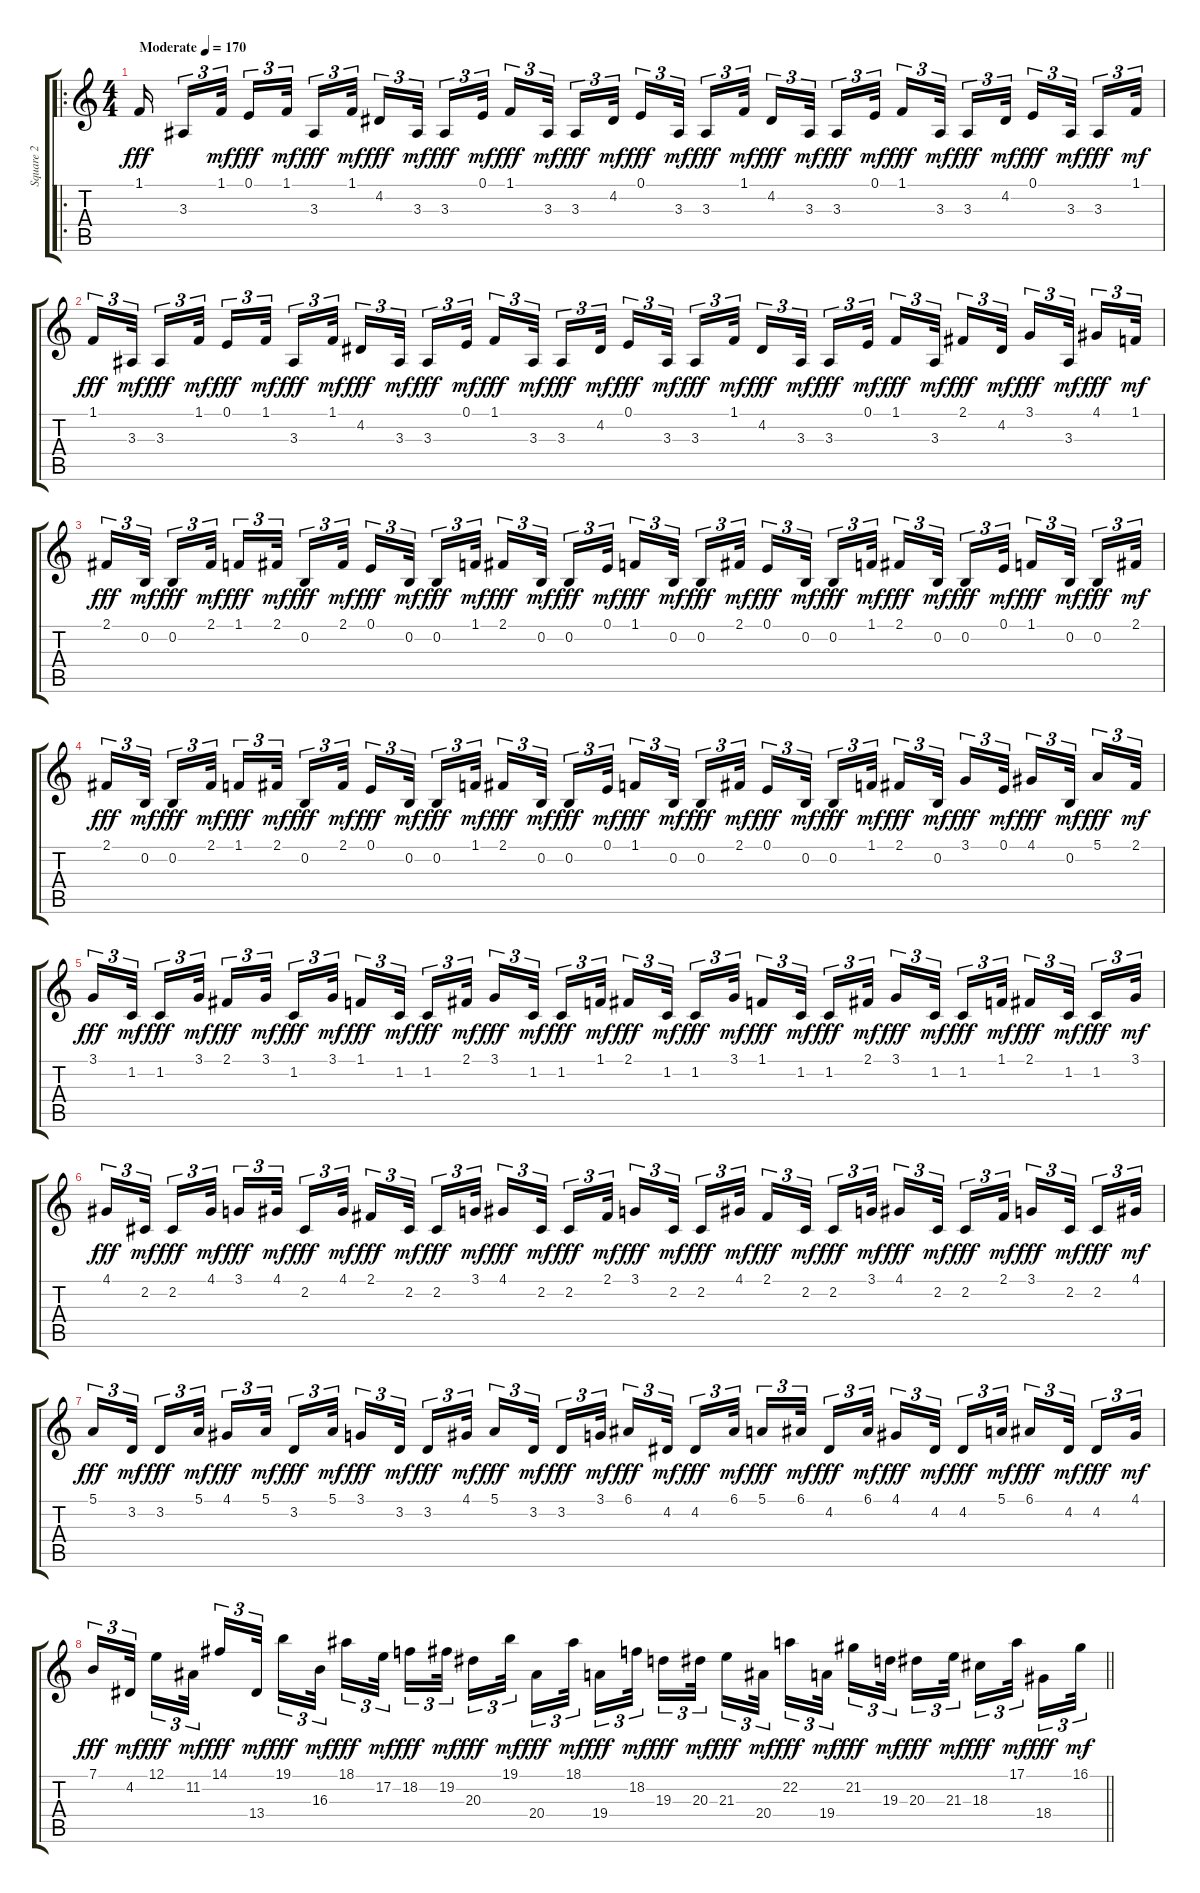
\track ("Square 2" "Square 2") {instrument lead1square}
\staff {score tabs}
\tuning (E4 B3 G3 D3 A2 E2) {hide}
\ro
\ts (4 4)
\tempo (170 "Moderate")
\clef g2
\ks c
1.1.16{dy fff instrument lead1square beam splitsecondary} 3.3.16{tu (3 2)} 1.1.32{tu (3 2) dy mf beam splitsecondary} 0.1.16{tu (3 2) dy fff} 1.1.32{tu (3 2) dy mf beam splitsecondary} 3.3.16{tu (3 2) dy fff} 1.1.32{tu (3 2) dy mf} 4.2.16{tu (3 2) dy fff} 3.3.32{tu (3 2) dy mf beam splitsecondary} 3.3.16{tu (3 2) dy fff} 0.1.32{tu (3 2) dy mf beam splitsecondary} 1.1.16{tu (3 2) dy fff} 3.3.32{tu (3 2) dy mf beam splitsecondary} 3.3.16{tu (3 2) dy fff} 4.2.32{tu (3 2) dy mf} 0.1.16{tu (3 2) dy fff} 3.3.32{tu (3 2) dy mf beam splitsecondary} 3.3.16{tu (3 2) dy fff} 1.1.32{tu (3 2) dy mf beam splitsecondary} 4.2.16{tu (3 2) dy fff} 3.3.32{tu (3 2) dy mf beam splitsecondary} 3.3.16{tu (3 2) dy fff} 0.1.32{tu (3 2) dy mf} 1.1.16{tu (3 2) dy fff} 3.3.32{tu (3 2) dy mf beam splitsecondary} 3.3.16{tu (3 2) dy fff} 4.2.32{tu (3 2) dy mf beam splitsecondary} 0.1.16{tu (3 2) dy fff} 3.3.32{tu (3 2) dy mf beam splitsecondary} 3.3.16{tu (3 2) dy fff} 1.1.32{tu (3 2) dy mf} |
1.1.16{tu (3 2) dy fff} 3.3.32{tu (3 2) dy mf beam splitsecondary} 3.3.16{tu (3 2) dy fff} 1.1.32{tu (3 2) dy mf beam splitsecondary} 0.1.16{tu (3 2) dy fff} 1.1.32{tu (3 2) dy mf beam splitsecondary} 3.3.16{tu (3 2) dy fff} 1.1.32{tu (3 2) dy mf} 4.2.16{tu (3 2) dy fff} 3.3.32{tu (3 2) dy mf beam splitsecondary} 3.3.16{tu (3 2) dy fff} 0.1.32{tu (3 2) dy mf beam splitsecondary} 1.1.16{tu (3 2) dy fff} 3.3.32{tu (3 2) dy mf beam splitsecondary} 3.3.16{tu (3 2) dy fff} 4.2.32{tu (3 2) dy mf} 0.1.16{tu (3 2) dy fff} 3.3.32{tu (3 2) dy mf beam splitsecondary} 3.3.16{tu (3 2) dy fff} 1.1.32{tu (3 2) dy mf beam splitsecondary} 4.2.16{tu (3 2) dy fff} 3.3.32{tu (3 2) dy mf beam splitsecondary} 3.3.16{tu (3 2) dy fff} 0.1.32{tu (3 2) dy mf} 1.1.16{tu (3 2) dy fff} 3.3.32{tu (3 2) dy mf beam splitsecondary} 2.1.16{tu (3 2) dy fff} 4.2.32{tu (3 2) dy mf beam splitsecondary} 3.1.16{tu (3 2) dy fff} 3.3.32{tu (3 2) dy mf beam splitsecondary} 4.1.16{tu (3 2) dy fff} 1.1.32{tu (3 2) dy mf} |
2.1.16{tu (3 2) dy fff} 0.2.32{tu (3 2) dy mf beam splitsecondary} 0.2.16{tu (3 2) dy fff} 2.1.32{tu (3 2) dy mf beam splitsecondary} 1.1.16{tu (3 2) dy fff} 2.1.32{tu (3 2) dy mf beam splitsecondary} 0.2.16{tu (3 2) dy fff} 2.1.32{tu (3 2) dy mf} 0.1.16{tu (3 2) dy fff} 0.2.32{tu (3 2) dy mf beam splitsecondary} 0.2.16{tu (3 2) dy fff} 1.1.32{tu (3 2) dy mf beam splitsecondary} 2.1.16{tu (3 2) dy fff} 0.2.32{tu (3 2) dy mf beam splitsecondary} 0.2.16{tu (3 2) dy fff} 0.1.32{tu (3 2) dy mf} 1.1.16{tu (3 2) dy fff} 0.2.32{tu (3 2) dy mf beam splitsecondary} 0.2.16{tu (3 2) dy fff} 2.1.32{tu (3 2) dy mf beam splitsecondary} 0.1.16{tu (3 2) dy fff} 0.2.32{tu (3 2) dy mf beam splitsecondary} 0.2.16{tu (3 2) dy fff} 1.1.32{tu (3 2) dy mf} 2.1.16{tu (3 2) dy fff} 0.2.32{tu (3 2) dy mf beam splitsecondary} 0.2.16{tu (3 2) dy fff} 0.1.32{tu (3 2) dy mf beam splitsecondary} 1.1.16{tu (3 2) dy fff} 0.2.32{tu (3 2) dy mf beam splitsecondary} 0.2.16{tu (3 2) dy fff} 2.1.32{tu (3 2) dy mf} |
2.1.16{tu (3 2) dy fff} 0.2.32{tu (3 2) dy mf beam splitsecondary} 0.2.16{tu (3 2) dy fff} 2.1.32{tu (3 2) dy mf beam splitsecondary} 1.1.16{tu (3 2) dy fff} 2.1.32{tu (3 2) dy mf beam splitsecondary} 0.2.16{tu (3 2) dy fff} 2.1.32{tu (3 2) dy mf} 0.1.16{tu (3 2) dy fff} 0.2.32{tu (3 2) dy mf beam splitsecondary} 0.2.16{tu (3 2) dy fff} 1.1.32{tu (3 2) dy mf beam splitsecondary} 2.1.16{tu (3 2) dy fff} 0.2.32{tu (3 2) dy mf beam splitsecondary} 0.2.16{tu (3 2) dy fff} 0.1.32{tu (3 2) dy mf} 1.1.16{tu (3 2) dy fff} 0.2.32{tu (3 2) dy mf beam splitsecondary} 0.2.16{tu (3 2) dy fff} 2.1.32{tu (3 2) dy mf beam splitsecondary} 0.1.16{tu (3 2) dy fff} 0.2.32{tu (3 2) dy mf beam splitsecondary} 0.2.16{tu (3 2) dy fff} 1.1.32{tu (3 2) dy mf} 2.1.16{tu (3 2) dy fff} 0.2.32{tu (3 2) dy mf beam splitsecondary} 3.1.16{tu (3 2) dy fff} 0.1.32{tu (3 2) dy mf beam splitsecondary} 4.1.16{tu (3 2) dy fff} 0.2.32{tu (3 2) dy mf beam splitsecondary} 5.1.16{tu (3 2) dy fff} 2.1.32{tu (3 2) dy mf} |
3.1.16{tu (3 2) dy fff} 1.2.32{tu (3 2) dy mf beam splitsecondary} 1.2.16{tu (3 2) dy fff} 3.1.32{tu (3 2) dy mf beam splitsecondary} 2.1.16{tu (3 2) dy fff} 3.1.32{tu (3 2) dy mf beam splitsecondary} 1.2.16{tu (3 2) dy fff} 3.1.32{tu (3 2) dy mf} 1.1.16{tu (3 2) dy fff} 1.2.32{tu (3 2) dy mf beam splitsecondary} 1.2.16{tu (3 2) dy fff} 2.1.32{tu (3 2) dy mf beam splitsecondary} 3.1.16{tu (3 2) dy fff} 1.2.32{tu (3 2) dy mf beam splitsecondary} 1.2.16{tu (3 2) dy fff} 1.1.32{tu (3 2) dy mf} 2.1.16{tu (3 2) dy fff} 1.2.32{tu (3 2) dy mf beam splitsecondary} 1.2.16{tu (3 2) dy fff} 3.1.32{tu (3 2) dy mf beam splitsecondary} 1.1.16{tu (3 2) dy fff} 1.2.32{tu (3 2) dy mf beam splitsecondary} 1.2.16{tu (3 2) dy fff} 2.1.32{tu (3 2) dy mf} 3.1.16{tu (3 2) dy fff} 1.2.32{tu (3 2) dy mf beam splitsecondary} 1.2.16{tu (3 2) dy fff} 1.1.32{tu (3 2) dy mf beam splitsecondary} 2.1.16{tu (3 2) dy fff} 1.2.32{tu (3 2) dy mf beam splitsecondary} 1.2.16{tu (3 2) dy fff} 3.1.32{tu (3 2) dy mf} |
4.1.16{tu (3 2) dy fff} 2.2.32{tu (3 2) dy mf beam splitsecondary} 2.2.16{tu (3 2) dy fff} 4.1.32{tu (3 2) dy mf beam splitsecondary} 3.1.16{tu (3 2) dy fff} 4.1.32{tu (3 2) dy mf beam splitsecondary} 2.2.16{tu (3 2) dy fff} 4.1.32{tu (3 2) dy mf} 2.1.16{tu (3 2) dy fff} 2.2.32{tu (3 2) dy mf beam splitsecondary} 2.2.16{tu (3 2) dy fff} 3.1.32{tu (3 2) dy mf beam splitsecondary} 4.1.16{tu (3 2) dy fff} 2.2.32{tu (3 2) dy mf beam splitsecondary} 2.2.16{tu (3 2) dy fff} 2.1.32{tu (3 2) dy mf} 3.1.16{tu (3 2) dy fff} 2.2.32{tu (3 2) dy mf beam splitsecondary} 2.2.16{tu (3 2) dy fff} 4.1.32{tu (3 2) dy mf beam splitsecondary} 2.1.16{tu (3 2) dy fff} 2.2.32{tu (3 2) dy mf beam splitsecondary} 2.2.16{tu (3 2) dy fff} 3.1.32{tu (3 2) dy mf} 4.1.16{tu (3 2) dy fff} 2.2.32{tu (3 2) dy mf beam splitsecondary} 2.2.16{tu (3 2) dy fff} 2.1.32{tu (3 2) dy mf beam splitsecondary} 3.1.16{tu (3 2) dy fff} 2.2.32{tu (3 2) dy mf beam splitsecondary} 2.2.16{tu (3 2) dy fff} 4.1.32{tu (3 2) dy mf} |
5.1.16{tu (3 2) dy fff} 3.2.32{tu (3 2) dy mf beam splitsecondary} 3.2.16{tu (3 2) dy fff} 5.1.32{tu (3 2) dy mf beam splitsecondary} 4.1.16{tu (3 2) dy fff} 5.1.32{tu (3 2) dy mf beam splitsecondary} 3.2.16{tu (3 2) dy fff} 5.1.32{tu (3 2) dy mf} 3.1.16{tu (3 2) dy fff} 3.2.32{tu (3 2) dy mf beam splitsecondary} 3.2.16{tu (3 2) dy fff} 4.1.32{tu (3 2) dy mf beam splitsecondary} 5.1.16{tu (3 2) dy fff} 3.2.32{tu (3 2) dy mf beam splitsecondary} 3.2.16{tu (3 2) dy fff} 3.1.32{tu (3 2) dy mf} 6.1.16{tu (3 2) dy fff} 4.2.32{tu (3 2) dy mf beam splitsecondary} 4.2.16{tu (3 2) dy fff} 6.1.32{tu (3 2) dy mf beam splitsecondary} 5.1.16{tu (3 2) dy fff} 6.1.32{tu (3 2) dy mf beam splitsecondary} 4.2.16{tu (3 2) dy fff} 6.1.32{tu (3 2) dy mf} 4.1.16{tu (3 2) dy fff} 4.2.32{tu (3 2) dy mf beam splitsecondary} 4.2.16{tu (3 2) dy fff} 5.1.32{tu (3 2) dy mf beam splitsecondary} 6.1.16{tu (3 2) dy fff} 4.2.32{tu (3 2) dy mf beam splitsecondary} 4.2.16{tu (3 2) dy fff} 4.1.32{tu (3 2) dy mf} |
\barLineRight lightlight
7.1.16{tu (3 2) dy fff} 4.2.32{tu (3 2) dy mf beam splitsecondary} 12.1.16{tu (3 2) dy fff} 11.2.32{tu (3 2) dy mf beam splitsecondary} 14.1.16{tu (3 2) dy fff} 13.4.32{tu (3 2) dy mf beam splitsecondary} 19.1.16{tu (3 2) dy fff} 16.3.32{tu (3 2) dy mf} 18.1.16{tu (3 2) dy fff} 17.2.32{tu (3 2) dy mf beam splitsecondary} 18.2.16{tu (3 2) dy fff} 19.2.32{tu (3 2) dy mf beam splitsecondary} 20.3.16{tu (3 2) dy fff} 19.1.32{tu (3 2) dy mf beam splitsecondary} 20.4.16{tu (3 2) dy fff} 18.1.32{tu (3 2) dy mf} 19.4.16{tu (3 2) dy fff} 18.2.32{tu (3 2) dy mf beam splitsecondary} 19.3.16{tu (3 2) dy fff} 20.3.32{tu (3 2) dy mf beam splitsecondary} 21.3.16{tu (3 2) dy fff} 20.4.32{tu (3 2) dy mf beam splitsecondary} 22.2.16{tu (3 2) dy fff} 19.4.32{tu (3 2) dy mf} 21.2.16{tu (3 2) dy fff} 19.3.32{tu (3 2) dy mf beam splitsecondary} 20.3.16{tu (3 2) dy fff} 21.3.32{tu (3 2) dy mf beam splitsecondary} 18.3.16{tu (3 2) dy fff} 17.1.32{tu (3 2) dy mf beam splitsecondary} 18.4.16{tu (3 2) dy fff} 16.1.32{tu (3 2) dy mf}
